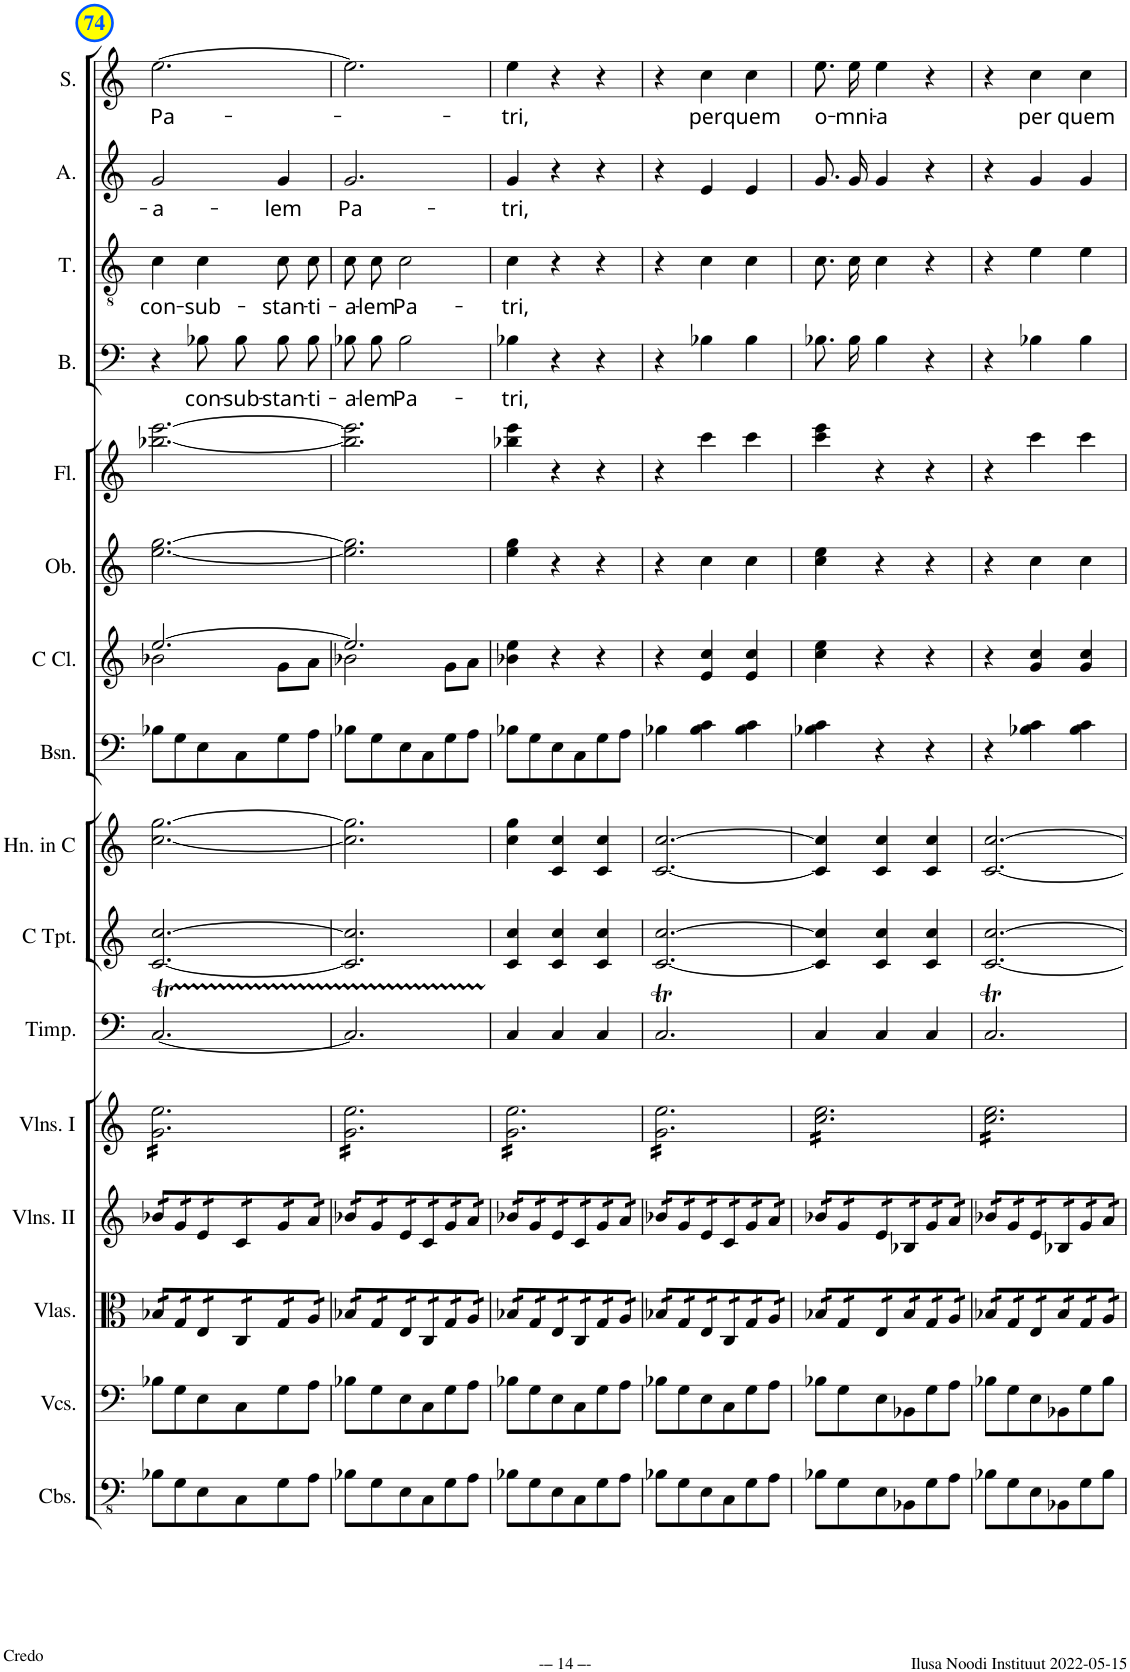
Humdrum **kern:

**kern	**kern	**kern	**kern	**kern	**kern	**kern	**kern	**kern	**kern	**kern	**kern	**kern	**text	**kern	**text	**kern	**text	**kern	**text
*part16	*part15	*part14	*part13	*part12	*part11	*part10	*part9	*part8	*part7	*part6	*part5	*part4	*part4	*part3	*part3	*part2	*part2	*part1	*part1
*staff16	*staff15	*staff14	*staff13	*staff12	*staff11	*staff10	*staff9	*staff8	*staff7	*staff6	*staff5	*staff4	*staff4	*staff3	*staff3	*staff2	*staff2	*staff1	*staff1
*I"Contrabasses	*I"Violoncellos	*I"Violas	*I"Violins II	*I"Violins I	*I"Timpani	*I"C Trumpet	*I"Horn in C	*I"Bassoon	*I"C Clarinet	*I"Oboe	*I"Flute	*I"Bass	*	*I"Tenor	*	*I"Alto	*	*I"Soprano	*
*I'Cbs.	*I'Vcs.	*I'Vlas.	*I'Vlns. II	*I'Vlns. I	*I'Timp.	*I'C Tpt.	*I'Hn. in C	*I'Bsn.	*I'C Cl.	*I'Ob.	*I'Fl.	*I'B.	*	*I'T.	*	*I'A.	*	*I'S.	*
!!LO:PB:g=z
*clefFv4	*clefF4	*clefC3	*clefG2	*clefG2	*clefF4	*clefG2	*clefG2	*clefF4	*clefG2	*clefG2	*clefG2	*clefF4	*	*clefGv2	*	*clefG2	*	*clefG2	*
*	*	*	*	*	*	*	*Trd4c7	*	*Trd1c2	*	*	*	*	*	*	*	*	*	*
*k[]	*k[]	*k[]	*k[]	*k[]	*k[]	*k[]	*k[]	*k[]	*k[]	*k[]	*k[]	*k[]	*	*k[]	*	*k[]	*	*k[]	*
*M3/4	*M3/4	*M3/4	*M3/4	*M3/4	*M3/4	*M3/4	*M3/4	*M3/4	*M3/4	*M3/4	*M3/4	*M3/4	*	*M3/4	*	*M3/4	*	*M3/4	*
=74	=74	=74	=74	=74	=74	=74	=74	=74	=74	=74	=74	=74	=74	=74	=74	=74	=74	=74	=74
*	*	*	*	*	*	*	*	*	*^	*	*	*	*	*	*	*	*	*	*
!	!	!	!	!	!	!	!	!	!	!	!	!	!	!	!	!LO:LY:b	!	!LO:LY:b	!	!LO:LY:b
*	*	*tremolo	*	*	*	*	*	*	*	*	*	*	*	*	*	*	*	*	*	*
*	*	*	*tremolo	*	*	*	*	*	*	*	*	*	*	*	*	*	*	*	*	*
*	*	*	*	*tremolo	*	*	*	*	*	*	*	*	*	*	*	*	*	*	*	*
8BB-X\L	8B-X\L	16B-X/LL	16b-X/LL	16g\ 16ee\LL	[2.CT/	[2.c/ [2.cc/	[2.cc\ [2.gg\	8B-X\L	[2.ee/	2b-X\	[2.ee\ [2.gg\	[2.bb-X\ [2.eee\	4r	.	4c\	con-	2g/	-a-	[2.ee\	Pa-
.	.	16B-X/	16b-X/	16g\ 16ee\	.	.	.	.	.	.	.	.	.	.	.	.	.	.	.	.
8GG\	8G\	16G/	16g/	16g\ 16ee\	.	.	.	8G\	.	.	.	.	.	.	.	.	.	.	.	.
.	.	16G/	16g/	16g\ 16ee\	.	.	.	.	.	.	.	.	.	.	.	.	.	.	.	.
!	!	!	!	!	!	!	!	!	!	!	!	!	!	!LO:LY:b	!	!LO:LY:b	!	!	!	!
8EE\	8E\	16E/	16e/	16g\ 16ee\	.	.	.	8E\	.	.	.	.	8B-X\L	con-	4c\	-sub-	.	.	.	.
.	.	16E/	16e/	16g\ 16ee\	.	.	.	.	.	.	.	.	.	.	.	.	.	.	.	.
!	!	!	!	!	!	!	!	!	!	!	!	!	!	!LO:LY:b	!	!	!	!	!	!
8CC\	8C\	16C/	16c/	16g\ 16ee\	.	.	.	8C\	.	.	.	.	8B-\J	-sub-	.	.	.	.	.	.
.	.	16C/	16c/	16g\ 16ee\	.	.	.	.	.	.	.	.	.	.	.	.	.	.	.	.
!	!	!	!	!	!	!	!	!	!	!	!	!	!	!LO:LY:b	!	!LO:LY:b	!	!LO:LY:b	!	!
8GG\	8G\	16G/	16g/	16g\ 16ee\	.	.	.	8G\	.	8g\L	.	.	8B-\L	-stan-	8c\L	-stan-	4g/	-lem	.	.
.	.	16G/	16g/	16g\ 16ee\	.	.	.	.	.	.	.	.	.	.	.	.	.	.	.	.
!	!	!	!	!	!	!	!	!	!	!	!	!	!	!LO:LY:b	!	!LO:LY:b	!	!	!	!
8AA\J	8A\J	16A/	16a/	16g\ 16ee\	.	.	.	8A\J	.	8a\J	.	.	8B-\J	-ti-	8c\J	-ti-	.	.	.	.
.	.	16A/JJ	16a/JJ	16g\ 16ee\JJ	.	.	.	.	.	.	.	.	.	.	.	.	.	.	.	.
=75	=75	=75	=75	=75	=75	=75	=75	=75	=75	=75	=75	=75	=75	=75	=75	=75	=75	=75	=75	=75
!	!	!	!	!	!	!	!	!	!	!	!	!	!	!LO:LY:b	!	!LO:LY:b	!	!LO:LY:b	!	!
8BB-X\L	8B-X\L	16B-X/LL	16b-X/LL	16g\ 16ee\LL	2.CTTT/]	2.c/] 2.cc/]	2.cc\] 2.gg\]	8B-X\L	2.ee/]	2b-X\	2.ee\] 2.gg\]	2.bb-\] 2.eee\]	8B-X\L	-a-	8c\L	-a-	2.g/	Pa-	2.ee\]	.
.	.	16B-X/	16b-X/	16g\ 16ee\	.	.	.	.	.	.	.	.	.	.	.	.	.	.	.	.
!	!	!	!	!	!	!	!	!	!	!	!	!	!	!LO:LY:b	!	!LO:LY:b	!	!	!	!
8GG\	8G\	16G/	16g/	16g\ 16ee\	.	.	.	8G\	.	.	.	.	8B-\J	-lem	8c\J	-lem	.	.	.	.
.	.	16G/	16g/	16g\ 16ee\	.	.	.	.	.	.	.	.	.	.	.	.	.	.	.	.
!	!	!	!	!	!	!	!	!	!	!	!	!	!	!LO:LY:b	!	!LO:LY:b	!	!	!	!
8EE\	8E\	16E/	16e/	16g\ 16ee\	.	.	.	8E\	.	.	.	.	2B-\	Pa-	2c\	Pa-	.	.	.	.
.	.	16E/	16e/	16g\ 16ee\	.	.	.	.	.	.	.	.	.	.	.	.	.	.	.	.
8CC\	8C\	16C/	16c/	16g\ 16ee\	.	.	.	8C\	.	.	.	.	.	.	.	.	.	.	.	.
.	.	16C/	16c/	16g\ 16ee\	.	.	.	.	.	.	.	.	.	.	.	.	.	.	.	.
8GG\	8G\	16G/	16g/	16g\ 16ee\	.	.	.	8G\	.	8g\L	.	.	.	.	.	.	.	.	.	.
.	.	16G/	16g/	16g\ 16ee\	.	.	.	.	.	.	.	.	.	.	.	.	.	.	.	.
8AA\J	8A\J	16A/	16a/	16g\ 16ee\	.	.	.	8A\J	.	8a\J	.	.	.	.	.	.	.	.	.	.
.	.	16A/JJ	16a/JJ	16g\ 16ee\JJ	.	.	.	.	.	.	.	.	.	.	.	.	.	.	.	.
=76	=76	=76	=76	=76	=76	=76	=76	=76	=76	=76	=76	=76	=76	=76	=76	=76	=76	=76	=76	=76
!	!	!	!	!	!	!	!	!	!	!	!	!	!	!LO:LY:b	!	!LO:LY:b	!	!LO:LY:b	!	!LO:LY:b
*	*	*	*	*	*	*	*	*	*v	*v	*	*	*	*	*	*	*	*	*	*
8BB-X\L	8B-X\L	16B-X/LL	16b-X/LL	16g\ 16ee\LL	4C/	4c/ 4cc/	4cc\ 4gg\	8B-X\L	4b-X\ 4ee\	4ee\ 4gg\	4bb-X\ 4eee\	4B-X\	-tri,	4c\	-tri,	4g/	-tri,	4ee\	-tri,
.	.	16B-X/	16b-X/	16g\ 16ee\	.	.	.	.	.	.	.	.	.	.	.	.	.	.	.
8GG\	8G\	16G/	16g/	16g\ 16ee\	.	.	.	8G\	.	.	.	.	.	.	.	.	.	.	.
.	.	16G/	16g/	16g\ 16ee\	.	.	.	.	.	.	.	.	.	.	.	.	.	.	.
8EE\	8E\	16E/	16e/	16g\ 16ee\	4C/	4c/ 4cc/	4c/ 4cc/	8E\	4r	4r	4r	4r	.	4r	.	4r	.	4r	.
.	.	16E/	16e/	16g\ 16ee\	.	.	.	.	.	.	.	.	.	.	.	.	.	.	.
8CC\	8C\	16C/	16c/	16g\ 16ee\	.	.	.	8C\	.	.	.	.	.	.	.	.	.	.	.
.	.	16C/	16c/	16g\ 16ee\	.	.	.	.	.	.	.	.	.	.	.	.	.	.	.
8GG\	8G\	16G/	16g/	16g\ 16ee\	4C/	4c/ 4cc/	4c/ 4cc/	8G\	4r	4r	4r	4r	.	4r	.	4r	.	4r	.
.	.	16G/	16g/	16g\ 16ee\	.	.	.	.	.	.	.	.	.	.	.	.	.	.	.
8AA\J	8A\J	16A/	16a/	16g\ 16ee\	.	.	.	8A\J	.	.	.	.	.	.	.	.	.	.	.
.	.	16A/JJ	16a/JJ	16g\ 16ee\JJ	.	.	.	.	.	.	.	.	.	.	.	.	.	.	.
=77	=77	=77	=77	=77	=77	=77	=77	=77	=77	=77	=77	=77	=77	=77	=77	=77	=77	=77	=77
8BB-X\L	8B-X\L	16B-X/LL	16b-X/LL	16g\ 16ee\LL	2.CT/	[2.c/ [2.cc/	[2.c/ [2.cc/	4B-X\	4r	4r	4r	4r	.	4r	.	4r	.	4r	.
.	.	16B-X/	16b-X/	16g\ 16ee\	.	.	.	.	.	.	.	.	.	.	.	.	.	.	.
8GG\	8G\	16G/	16g/	16g\ 16ee\	.	.	.	.	.	.	.	.	.	.	.	.	.	.	.
.	.	16G/	16g/	16g\ 16ee\	.	.	.	.	.	.	.	.	.	.	.	.	.	.	.
!	!	!	!	!	!	!	!	!	!	!	!	!	!	!	!	!	!	!	!LO:LY:b
8EE\	8E\	16E/	16e/	16g\ 16ee\	.	.	.	4B-\ 4c\	4e/ 4cc/	4cc\	4ccc\	4B-X\	.	4c\	.	4e/	.	4cc\	per
.	.	16E/	16e/	16g\ 16ee\	.	.	.	.	.	.	.	.	.	.	.	.	.	.	.
8CC\	8C\	16C/	16c/	16g\ 16ee\	.	.	.	.	.	.	.	.	.	.	.	.	.	.	.
.	.	16C/	16c/	16g\ 16ee\	.	.	.	.	.	.	.	.	.	.	.	.	.	.	.
!	!	!	!	!	!	!	!	!	!	!	!	!	!	!	!	!	!	!	!LO:LY:b
8GG\	8G\	16G/	16g/	16g\ 16ee\	.	.	.	4B-\ 4c\	4e/ 4cc/	4cc\	4ccc\	4B-\	.	4c\	.	4e/	.	4cc\	quem
.	.	16G/	16g/	16g\ 16ee\	.	.	.	.	.	.	.	.	.	.	.	.	.	.	.
8AA\J	8A\J	16A/	16a/	16g\ 16ee\	.	.	.	.	.	.	.	.	.	.	.	.	.	.	.
.	.	16A/JJ	16a/JJ	16g\ 16ee\JJ	.	.	.	.	.	.	.	.	.	.	.	.	.	.	.
=78	=78	=78	=78	=78	=78	=78	=78	=78	=78	=78	=78	=78	=78	=78	=78	=78	=78	=78	=78
!	!	!	!	!	!	!	!	!	!	!	!	!	!	!	!	!	!	!	!LO:LY:b
8BB-X\L	8B-X\L	16B-X/LL	16b-X/LL	16cc\ 16ee\LL	4C/	4c/] 4cc/]	4c/] 4cc/]	4B-X\ 4c\	4cc\ 4ee\	4cc\ 4ee\	4ccc\ 4eee\	8.B-X\L	.	8.c\L	.	8.g/L	.	8.ee\L	o-
.	.	16B-X/	16b-X/	16cc\ 16ee\	.	.	.	.	.	.	.	.	.	.	.	.	.	.	.
8GG\	8G\	16G/	16g/	16cc\ 16ee\	.	.	.	.	.	.	.	.	.	.	.	.	.	.	.
!	!	!	!	!	!	!	!	!	!	!	!	!	!	!	!	!	!	!	!LO:LY:b
.	.	16G/	16g/	16cc\ 16ee\	.	.	.	.	.	.	.	16B-\Jk	.	16c\Jk	.	16g/Jk	.	16ee\Jk	-mni-
!	!	!	!	!	!	!	!	!	!	!	!	!	!	!	!	!	!	!	!LO:LY:b
8EE\	8E\	16E/	16e/	16cc\ 16ee\	4C/	4c/ 4cc/	4c/ 4cc/	4r	4r	4r	4r	4B-\	.	4c\	.	4g/	.	4ee\	-a
.	.	16E/	16e/	16cc\ 16ee\	.	.	.	.	.	.	.	.	.	.	.	.	.	.	.
8BBB-X\	8BB-X\	16B-/	16B-X/	16cc\ 16ee\	.	.	.	.	.	.	.	.	.	.	.	.	.	.	.
.	.	16B-/	16B-X/	16cc\ 16ee\	.	.	.	.	.	.	.	.	.	.	.	.	.	.	.
8GG\	8G\	16G/	16g/	16cc\ 16ee\	4C/	4c/ 4cc/	4c/ 4cc/	4r	4r	4r	4r	4r	.	4r	.	4r	.	4r	.
.	.	16G/	16g/	16cc\ 16ee\	.	.	.	.	.	.	.	.	.	.	.	.	.	.	.
8AA\J	8A\J	16A/	16a/	16cc\ 16ee\	.	.	.	.	.	.	.	.	.	.	.	.	.	.	.
.	.	16A/JJ	16a/JJ	16cc\ 16ee\JJ	.	.	.	.	.	.	.	.	.	.	.	.	.	.	.
=79	=79	=79	=79	=79	=79	=79	=79	=79	=79	=79	=79	=79	=79	=79	=79	=79	=79	=79	=79
8BB-X\L	8B-X\L	16B-X/LL	16b-X/LL	16cc\ 16ee\LL	2.CT/	[2.c/ [2.cc/	[2.c/ [2.cc/	4r	4r	4r	4r	4r	.	4r	.	4r	.	4r	.
.	.	16B-X/	16b-X/	16cc\ 16ee\	.	.	.	.	.	.	.	.	.	.	.	.	.	.	.
8GG\	8G\	16G/	16g/	16cc\ 16ee\	.	.	.	.	.	.	.	.	.	.	.	.	.	.	.
.	.	16G/	16g/	16cc\ 16ee\	.	.	.	.	.	.	.	.	.	.	.	.	.	.	.
!	!	!	!	!	!	!	!	!	!	!	!	!	!	!	!	!	!	!	!LO:LY:b
8EE\	8E\	16E/	16e/	16cc\ 16ee\	.	.	.	4B-X\ 4c\	4g/ 4cc/	4cc\	4ccc\	4B-X\	.	4e\	.	4g/	.	4cc\	per
.	.	16E/	16e/	16cc\ 16ee\	.	.	.	.	.	.	.	.	.	.	.	.	.	.	.
8BBB-X\	8BB-X\	16B-/	16B-X/	16cc\ 16ee\	.	.	.	.	.	.	.	.	.	.	.	.	.	.	.
.	.	16B-/	16B-X/	16cc\ 16ee\	.	.	.	.	.	.	.	.	.	.	.	.	.	.	.
!	!	!	!	!	!	!	!	!	!	!	!	!	!	!	!	!	!	!	!LO:LY:b
8GG\	8G\	16G/	16g/	16cc\ 16ee\	.	.	.	4B-\ 4c\	4g/ 4cc/	4cc\	4ccc\	4B-\	.	4e\	.	4g/	.	4cc\	quem
.	.	16G/	16g/	16cc\ 16ee\	.	.	.	.	.	.	.	.	.	.	.	.	.	.	.
8BB-\J	8B-\J	16A/	16a/	16cc\ 16ee\	.	.	.	.	.	.	.	.	.	.	.	.	.	.	.
.	.	16A/JJ	16a/JJ	16cc\ 16ee\JJ	.	.	.	.	.	.	.	.	.	.	.	.	.	.	.
*	*	*	*	*Xtremolo	*	*	*	*	*	*	*	*	*	*	*	*	*	*	*
*	*	*	*Xtremolo	*	*	*	*	*	*	*	*	*	*	*	*	*	*	*	*
*	*	*Xtremolo	*	*	*	*	*	*	*	*	*	*	*	*	*	*	*	*	*
=	=	=	=	=	=	=	=	=	=	=	=	=	=	=	=	=	=	=	=
*-	*-	*-	*-	*-	*-	*-	*-	*-	*-	*-	*-	*-	*-	*-	*-	*-	*-	*-	*-
